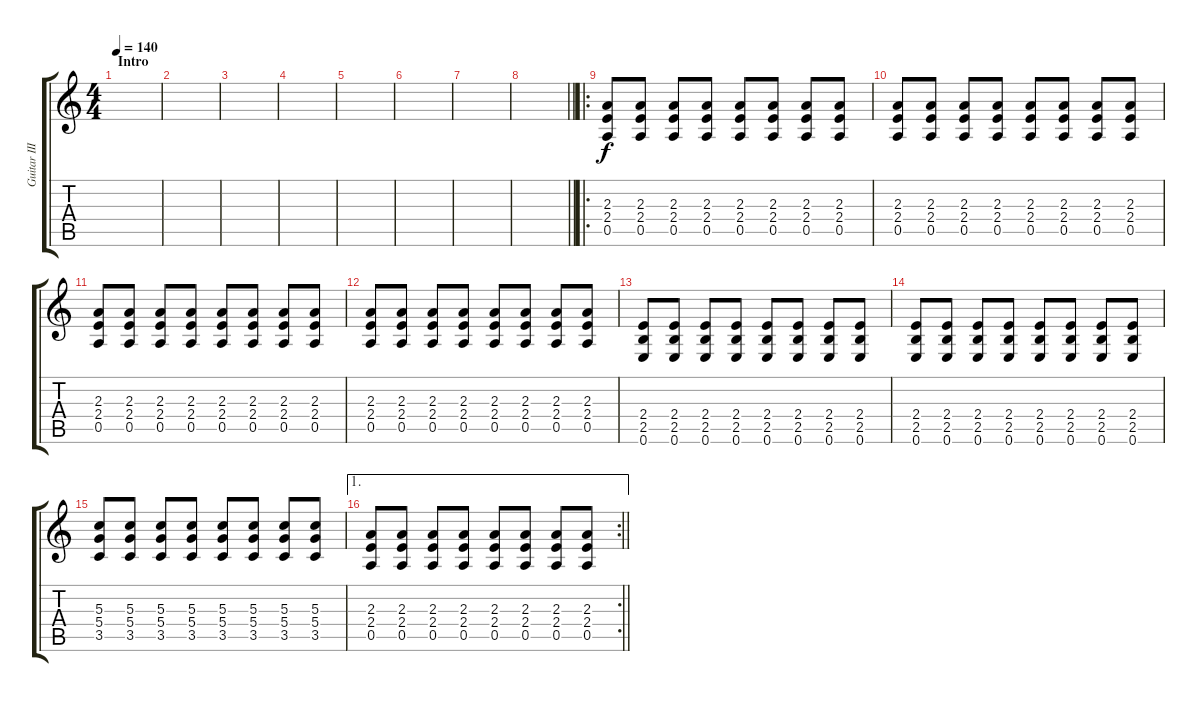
\track ("Guitar III" "Guitar III") {instrument overdrivenguitar}
\staff {score tabs}
\tuning (E4 B3 G3 D3 A2 E2) {hide}
\ts (4 4)
\section ("" "Intro")
\tempo 140
\clef g2
\ks c
|
|
|
|
|
|
|
\barLineRight lightlight
|
\ro
\section ("" "")
(2.3 2.4 0.5).8 (2.3 2.4 0.5).8 (2.3 2.4 0.5).8 (2.3 2.4 0.5).8 (2.3 2.4 0.5).8 (2.3 2.4 0.5).8 (2.3 2.4 0.5).8 (2.3 2.4 0.5).8 |
(2.3 2.4 0.5).8 (2.3 2.4 0.5).8 (2.3 2.4 0.5).8 (2.3 2.4 0.5).8 (2.3 2.4 0.5).8 (2.3 2.4 0.5).8 (2.3 2.4 0.5).8 (2.3 2.4 0.5).8 |
(2.3 2.4 0.5).8 (2.3 2.4 0.5).8 (2.3 2.4 0.5).8 (2.3 2.4 0.5).8 (2.3 2.4 0.5).8 (2.3 2.4 0.5).8 (2.3 2.4 0.5).8 (2.3 2.4 0.5).8 |
(2.3 2.4 0.5).8 (2.3 2.4 0.5).8 (2.3 2.4 0.5).8 (2.3 2.4 0.5).8 (2.3 2.4 0.5).8 (2.3 2.4 0.5).8 (2.3 2.4 0.5).8 (2.3 2.4 0.5).8 |
(2.4 2.5 0.6).8 (2.4 2.5 0.6).8 (2.4 2.5 0.6).8 (2.4 2.5 0.6).8 (2.4 2.5 0.6).8 (2.4 2.5 0.6).8 (2.4 2.5 0.6).8 (2.4 2.5 0.6).8 |
(2.4 2.5 0.6).8 (2.4 2.5 0.6).8 (2.4 2.5 0.6).8 (2.4 2.5 0.6).8 (2.4 2.5 0.6).8 (2.4 2.5 0.6).8 (2.4 2.5 0.6).8 (2.4 2.5 0.6).8 |
(5.3 5.4 3.5).8 (5.3 5.4 3.5).8 (5.3 5.4 3.5).8 (5.3 5.4 3.5).8 (5.3 5.4 3.5).8 (5.3 5.4 3.5).8 (5.3 5.4 3.5).8 (5.3 5.4 3.5).8 |
\ae 1
\rc 2
\barLineRight lightlight
(2.3 2.4 0.5).8 (2.3 2.4 0.5).8 (2.3 2.4 0.5).8 (2.3 2.4 0.5).8 (2.3 2.4 0.5).8 (2.3 2.4 0.5).8 (2.3 2.4 0.5).8 (2.3 2.4 0.5).8
